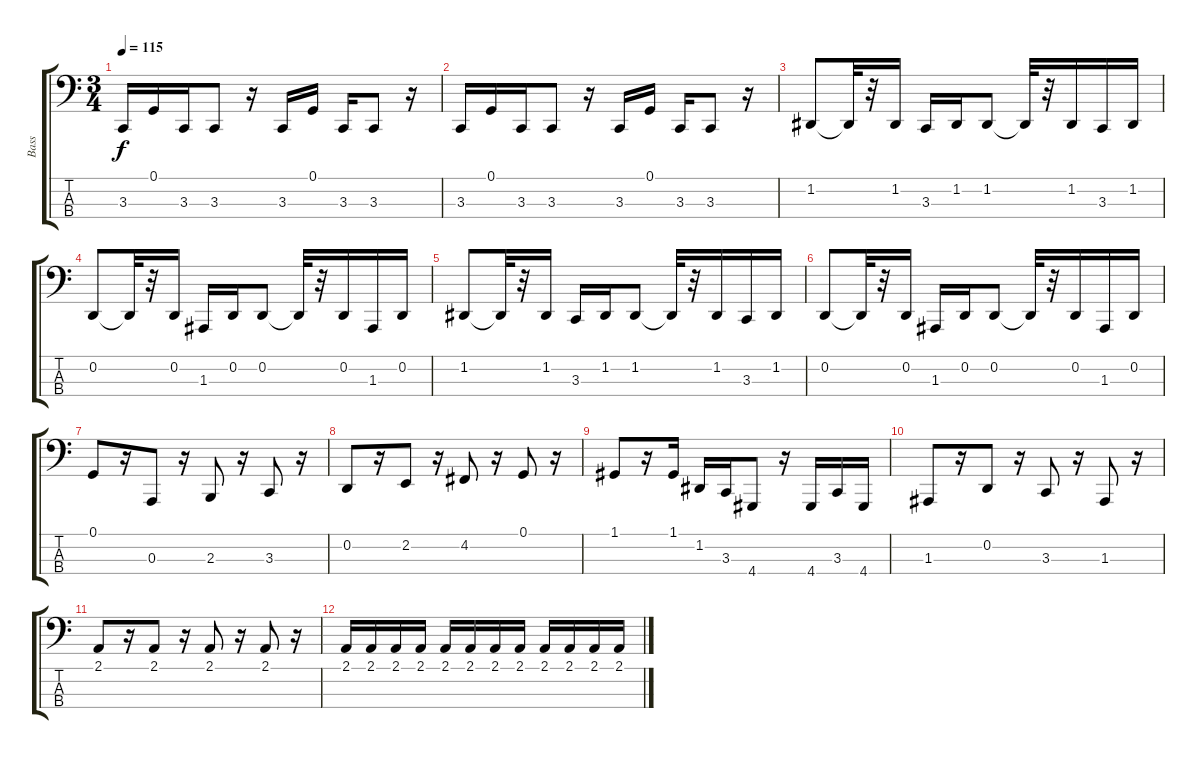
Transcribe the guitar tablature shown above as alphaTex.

\track ("Bass" "Bass") {instrument lead1square}
\staff {score tabs}
\tuning (G2 D2 A1 E1) {hide}
\ts (3 4)
\tempo 115
\clef f4
\ks c
3.3.16{dy f} 0.1.16 3.3.16 3.3.8 r.16 3.3.16 0.1.16 3.3.16 3.3.8 r.16 |
3.3.16 0.1.16 3.3.16 3.3.8 r.16 3.3.16 0.1.16 3.3.16 3.3.8 r.16 |
1.2.8 1.2{t}.32 r.32 1.2.16 3.3.16 1.2.16 1.2.8 1.2{t}.32 r.32 1.2.16 3.3.16 1.2.16 |
0.2.8 0.2{t}.32 r.32 0.2.16 1.3.16 0.2.16 0.2.8 0.2{t}.32 r.32 0.2.16 1.3.16 0.2.16 |
1.2.8 1.2{t}.32 r.32 1.2.16 3.3.16 1.2.16 1.2.8 1.2{t}.32 r.32 1.2.16 3.3.16 1.2.16 |
0.2.8 0.2{t}.32 r.32 0.2.16 1.3.16 0.2.16 0.2.8 0.2{t}.32 r.32 0.2.16 1.3.16 0.2.16 |
0.1.8 r.16 0.3.8 r.16 2.3.8 r.16 3.3.8 r.16 |
0.2.8 r.16 2.2.8 r.16 4.2.8 r.16 0.1.8 r.16 |
1.1.8 r.16 1.1.16 1.2.16 3.3.16 4.4.8 r.16 4.4.16 3.3.16 4.4.16 |
1.3.8 r.16 0.2.8 r.16 3.3.8 r.16 1.3.8 r.16 |
2.1.8 r.16 2.1.8 r.16 2.1.8 r.16 2.1.8 r.16 |
2.1.16 2.1.16 2.1.16 2.1.16 2.1.16 2.1.16 2.1.16 2.1.16 2.1.16 2.1.16 2.1.16 2.1.16
